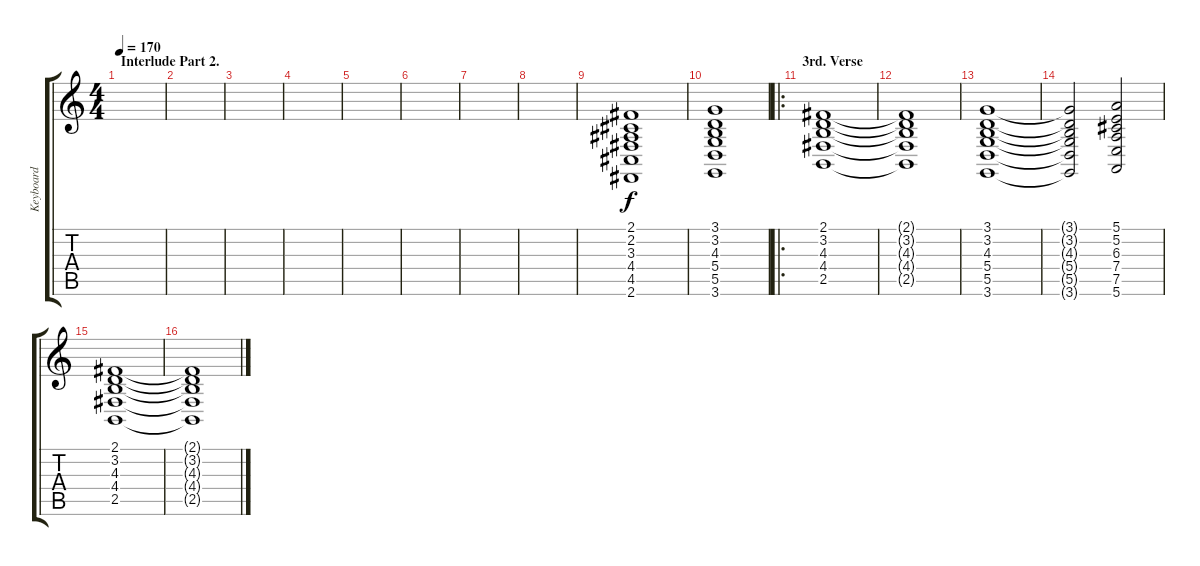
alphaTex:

\track ("Keyboard" "Keyboard") {instrument stringensemble1}
\staff {score tabs}
\tuning (E4 B3 G3 D3 A2 E2) {hide}
\ts (4 4)
\section ("" "Interlude Part 2.")
\tempo 170
\clef g2
\ks c
|
|
|
|
|
|
|
|
(2.1 2.2 3.3 4.4 4.5 2.6).1 |
(3.1 3.2 4.3 5.4 5.5 3.6).1 |
\ro
\section ("" "3rd. Verse")
(2.1 3.2 4.3 4.4 2.5).1 |
(2.1{t} 3.2{t} 4.3{t} 4.4{t} 2.5{t}).1 |
(3.1 3.2 4.3 5.4 5.5 3.6).1 |
(3.1{t} 3.2{t} 4.3{t} 5.4{t} 5.5{t} 3.6{t}).2 (5.1 5.2 6.3 7.4 7.5 5.6).2 |
(2.1 3.2 4.3 4.4 2.5).1 |
(2.1{t} 3.2{t} 4.3{t} 4.4{t} 2.5{t}).1
